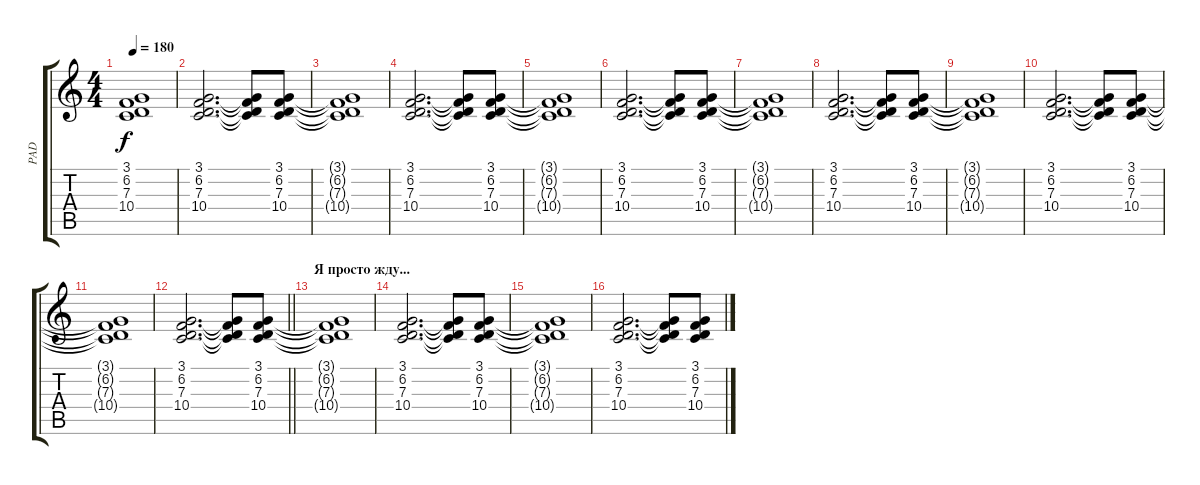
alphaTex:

\track ("PAD" "PAD") {instrument lead2sawtooth}
\staff {score tabs}
\tuning (E4 B3 G3 D3 A2 E2) {hide}
\ts (4 4)
\tempo 180
\clef g2
\ks c
(3.1{t} 6.2{t} 7.3{t} 10.4{t}).1{dy f} |
(3.1 6.2 7.3 10.4).2{d} (3.1{t} 6.2{t} 7.3{t} 10.4{t}).8 (3.1 6.2 7.3 10.4).8 |
(3.1{t} 6.2{t} 7.3{t} 10.4{t}).1 |
(3.1 6.2 7.3 10.4).2{d} (3.1{t} 6.2{t} 7.3{t} 10.4{t}).8 (3.1 6.2 7.3 10.4).8 |
(3.1{t} 6.2{t} 7.3{t} 10.4{t}).1 |
(3.1 6.2 7.3 10.4).2{d} (3.1{t} 6.2{t} 7.3{t} 10.4{t}).8 (3.1 6.2 7.3 10.4).8 |
(3.1{t} 6.2{t} 7.3{t} 10.4{t}).1 |
(3.1 6.2 7.3 10.4).2{d} (3.1{t} 6.2{t} 7.3{t} 10.4{t}).8 (3.1 6.2 7.3 10.4).8 |
(3.1{t} 6.2{t} 7.3{t} 10.4{t}).1 |
(3.1 6.2 7.3 10.4).2{d} (3.1{t} 6.2{t} 7.3{t} 10.4{t}).8 (3.1 6.2 7.3 10.4).8 |
(3.1{t} 6.2{t} 7.3{t} 10.4{t}).1 |
\barLineRight lightlight
(3.1 6.2 7.3 10.4).2{d} (3.1{t} 6.2{t} 7.3{t} 10.4{t}).8 (3.1 6.2 7.3 10.4).8 |
\section ("" "Я просто жду...")
(3.1{t} 6.2{t} 7.3{t} 10.4{t}).1 |
(3.1 6.2 7.3 10.4).2{d} (3.1{t} 6.2{t} 7.3{t} 10.4{t}).8 (3.1 6.2 7.3 10.4).8 |
(3.1{t} 6.2{t} 7.3{t} 10.4{t}).1 |
(3.1 6.2 7.3 10.4).2{d} (3.1{t} 6.2{t} 7.3{t} 10.4{t}).8 (3.1 6.2 7.3 10.4).8
